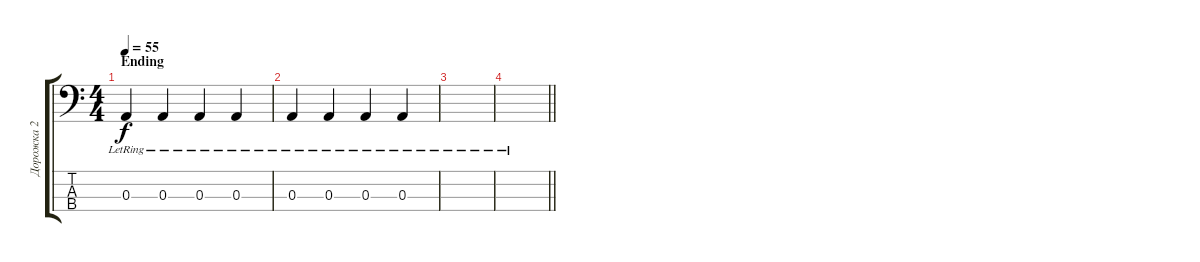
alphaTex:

\track ("Дорожка 2" "Дорожка 2") {instrument acousticbass}
\staff {score tabs}
\tuning (G2 D2 A1 E1) {hide}
\ts (4 4)
\section ("" "Ending")
\tempo 55
\clef f4
\ks c
0.3{lr}.4{dy f} 0.3{lr}.4 0.3{lr}.4 0.3{lr}.4 |
0.3{lr}.4 0.3{lr}.4 0.3{lr}.4 0.3{lr}.4 |
|
\barLineRight lightlight
